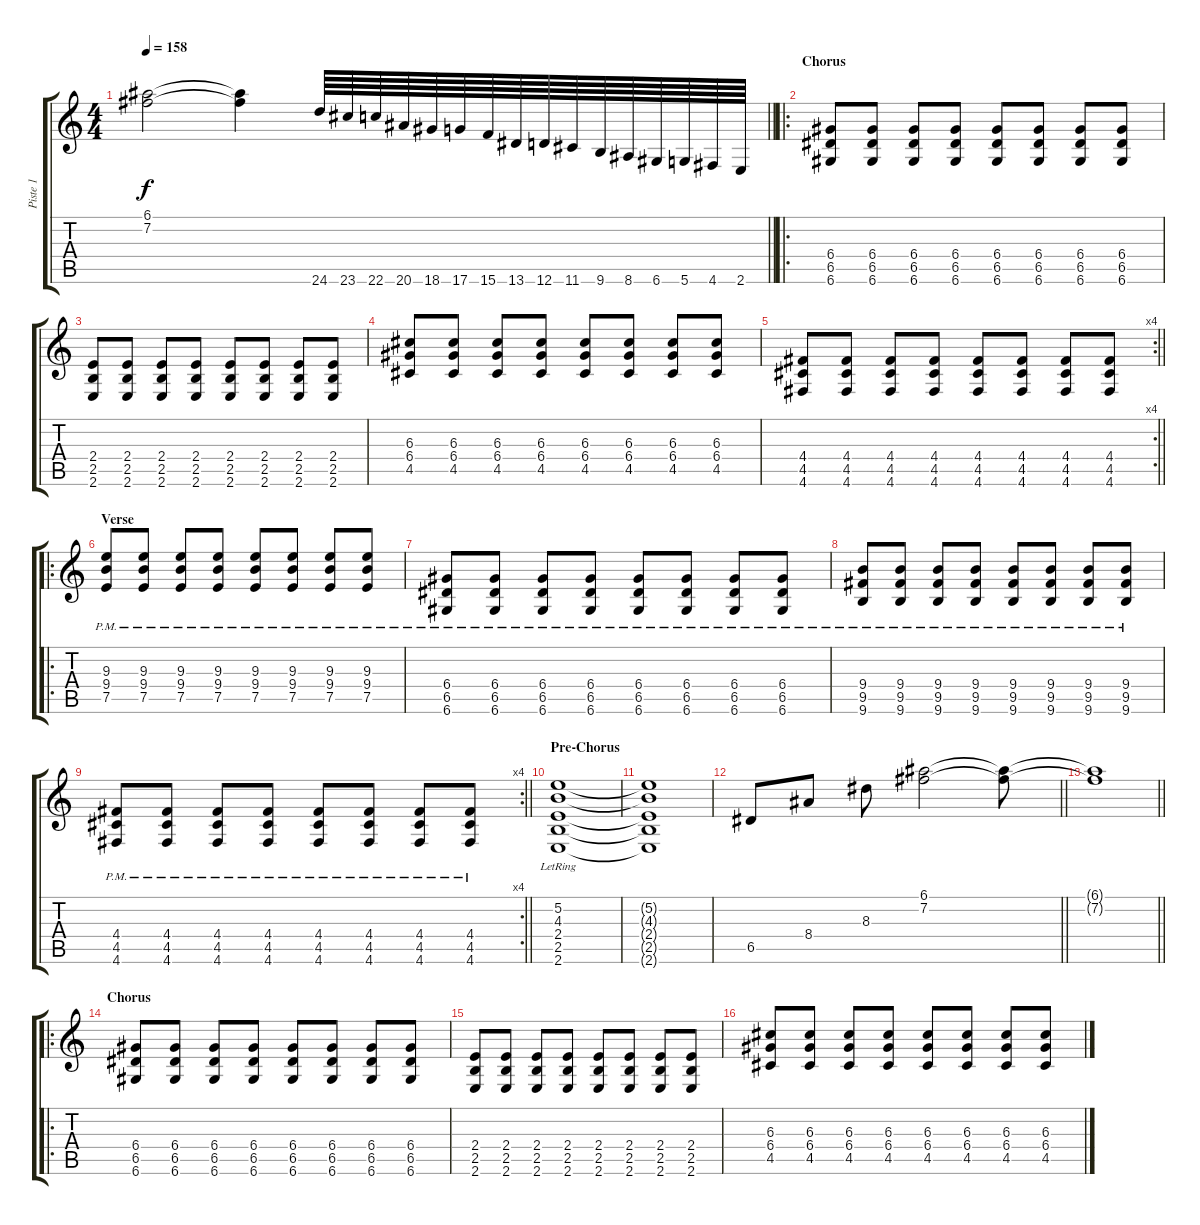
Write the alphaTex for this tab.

\track ("Piste 1" "Piste 1") {instrument distortionguitar}
\staff {score tabs}
\tuning (E4 B3 G3 D3 A2 D2) {hide}
\ts (4 4)
\tempo 158
\clef g2
\barLineRight lightlight
\ks c
(6.1{t} 7.2{t}).2{dy f} (6.1{t} 7.2{t}).4 24.6.64 23.6.64 22.6.64 20.6.64 18.6.64 17.6.64 15.6.64 13.6.64 12.6.64 11.6.64 9.6.64 8.6.64 6.6.64 5.6.64 4.6.64 2.6.64 |
\ro
\section ("" "Chorus")
(6.4 6.5 6.6).8 (6.4 6.5 6.6).8 (6.4 6.5 6.6).8 (6.4 6.5 6.6).8 (6.4 6.5 6.6).8 (6.4 6.5 6.6).8 (6.4 6.5 6.6).8 (6.4 6.5 6.6).8 |
(2.4 2.5 2.6).8 (2.4 2.5 2.6).8 (2.4 2.5 2.6).8 (2.4 2.5 2.6).8 (2.4 2.5 2.6).8 (2.4 2.5 2.6).8 (2.4 2.5 2.6).8 (2.4 2.5 2.6).8 |
(6.3 6.4 4.5).8 (6.3 6.4 4.5).8 (6.3 6.4 4.5).8 (6.3 6.4 4.5).8 (6.3 6.4 4.5).8 (6.3 6.4 4.5).8 (6.3 6.4 4.5).8 (6.3 6.4 4.5).8 |
\rc 4
\barLineRight lightlight
(4.4 4.5 4.6).8 (4.4 4.5 4.6).8 (4.4 4.5 4.6).8 (4.4 4.5 4.6).8 (4.4 4.5 4.6).8 (4.4 4.5 4.6).8 (4.4 4.5 4.6).8 (4.4 4.5 4.6).8 |
\ro
\section ("" "Verse")
(9.3{pm} 9.4{pm} 7.5{pm}).8 (9.3{pm} 9.4{pm} 7.5{pm}).8 (9.3{pm} 9.4{pm} 7.5{pm}).8 (9.3{pm} 9.4{pm} 7.5{pm}).8 (9.3{pm} 9.4{pm} 7.5{pm}).8 (9.3{pm} 9.4{pm} 7.5{pm}).8 (9.3{pm} 9.4{pm} 7.5{pm}).8 (9.3{pm} 9.4{pm} 7.5{pm}).8 |
(6.4{pm} 6.5{pm} 6.6{pm}).8 (6.4{pm} 6.5{pm} 6.6{pm}).8 (6.4{pm} 6.5{pm} 6.6{pm}).8 (6.4{pm} 6.5{pm} 6.6{pm}).8 (6.4{pm} 6.5{pm} 6.6{pm}).8 (6.4{pm} 6.5{pm} 6.6{pm}).8 (6.4{pm} 6.5{pm} 6.6{pm}).8 (6.4{pm} 6.5{pm} 6.6{pm}).8 |
(9.4{pm} 9.5{pm} 9.6{pm}).8 (9.4{pm} 9.5{pm} 9.6{pm}).8 (9.4{pm} 9.5{pm} 9.6{pm}).8 (9.4{pm} 9.5{pm} 9.6{pm}).8 (9.4{pm} 9.5{pm} 9.6{pm}).8 (9.4{pm} 9.5{pm} 9.6{pm}).8 (9.4{pm} 9.5{pm} 9.6{pm}).8 (9.4{pm} 9.5{pm} 9.6{pm}).8 |
\rc 4
\barLineRight lightlight
(4.4{pm} 4.5{pm} 4.6{pm}).8 (4.4{pm} 4.5{pm} 4.6{pm}).8 (4.4{pm} 4.5{pm} 4.6{pm}).8 (4.4{pm} 4.5{pm} 4.6{pm}).8 (4.4{pm} 4.5{pm} 4.6{pm}).8 (4.4{pm} 4.5{pm} 4.6{pm}).8 (4.4{pm} 4.5{pm} 4.6{pm}).8 (4.4{pm} 4.5{pm} 4.6{pm}).8 |
\section ("" "Pre-Chorus")
(5.2 4.3{lr} 2.4 2.5 2.6).1 |
(5.2{t} 4.3{t} 2.4{t} 2.5{t} 2.6{t}).1 |
\barLineRight lightlight
6.5.8 8.4.8 8.3.8 (6.1 7.2).2 (6.1{t} 7.2{t}).8 |
\section ("" "")
\barLineRight lightlight
(6.1{t} 7.2{t}).1 |
\ro
\section ("" "Chorus")
(6.4 6.5 6.6).8 (6.4 6.5 6.6).8 (6.4 6.5 6.6).8 (6.4 6.5 6.6).8 (6.4 6.5 6.6).8 (6.4 6.5 6.6).8 (6.4 6.5 6.6).8 (6.4 6.5 6.6).8 |
(2.4 2.5 2.6).8 (2.4 2.5 2.6).8 (2.4 2.5 2.6).8 (2.4 2.5 2.6).8 (2.4 2.5 2.6).8 (2.4 2.5 2.6).8 (2.4 2.5 2.6).8 (2.4 2.5 2.6).8 |
(6.3 6.4 4.5).8 (6.3 6.4 4.5).8 (6.3 6.4 4.5).8 (6.3 6.4 4.5).8 (6.3 6.4 4.5).8 (6.3 6.4 4.5).8 (6.3 6.4 4.5).8 (6.3 6.4 4.5).8
